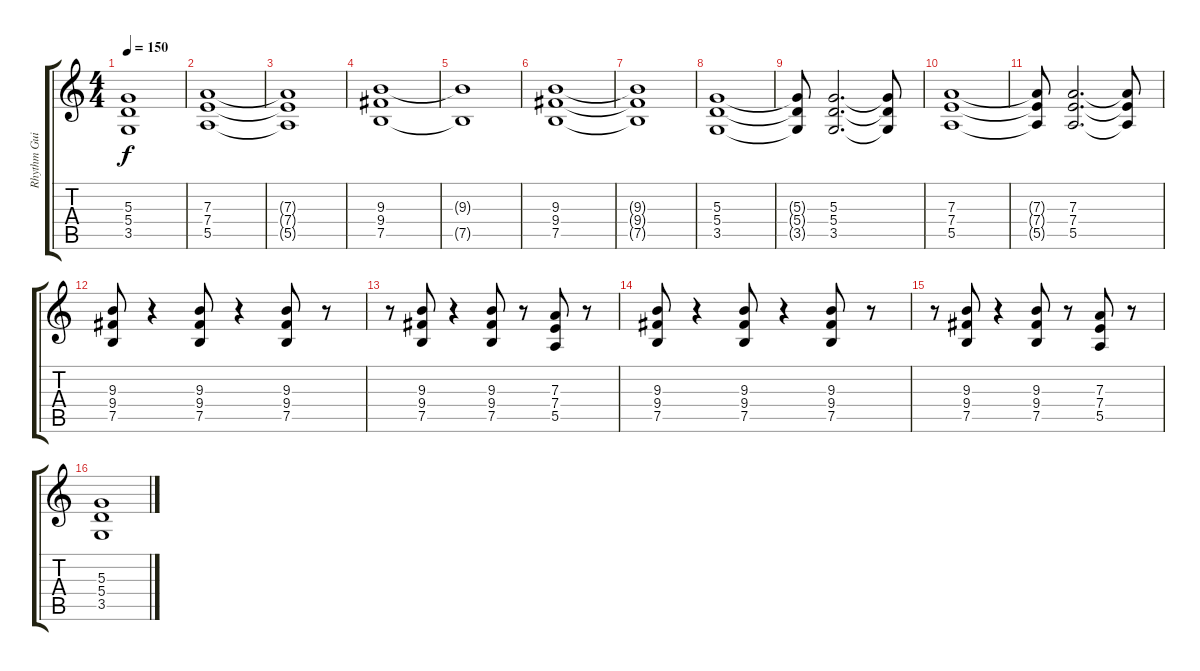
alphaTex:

\track ("Rhythm Guitar" "Rhythm Gui") {instrument distortionguitar}
\staff {score tabs}
\tuning (B3 Gb3 D3 A2 E2 B1) {hide}
\ts (4 4)
\tempo 150
\clef g2
\ks c
(5.3{t} 5.4{t} 3.5{t}).1{dy f} |
(7.3 7.4 5.5).1 |
(7.3{t} 7.4{t} 5.5{t}).1 |
(9.3 9.4 7.5).1 |
(9.3{t} 7.5{t}).1 |
(9.3 9.4 7.5).1 |
(9.3{t} 9.4{t} 7.5{t}).1 |
(5.3 5.4 3.5).1 |
(5.3{t} 5.4{t} 3.5{t}).8 (5.3 5.4 3.5).2{d} (5.3{t} 5.4{t} 3.5{t}).8 |
(7.3 7.4 5.5).1 |
(7.3{t} 7.4{t} 5.5{t}).8 (7.3 7.4 5.5).2{d} (7.3{t} 7.4{t} 5.5{t}).8 |
(9.3 9.4 7.5).8 r.4 (9.3 9.4 7.5).8 r.4 (9.3 9.4 7.5).8 r.8 |
r.8 (9.3 9.4 7.5).8 r.4 (9.3 9.4 7.5).8 r.8 (7.3 7.4 5.5).8 r.8 |
(9.3 9.4 7.5).8 r.4 (9.3 9.4 7.5).8 r.4 (9.3 9.4 7.5).8 r.8 |
r.8 (9.3 9.4 7.5).8 r.4 (9.3 9.4 7.5).8 r.8 (7.3 7.4 5.5).8 r.8 |
(5.3 5.4 3.5).1
